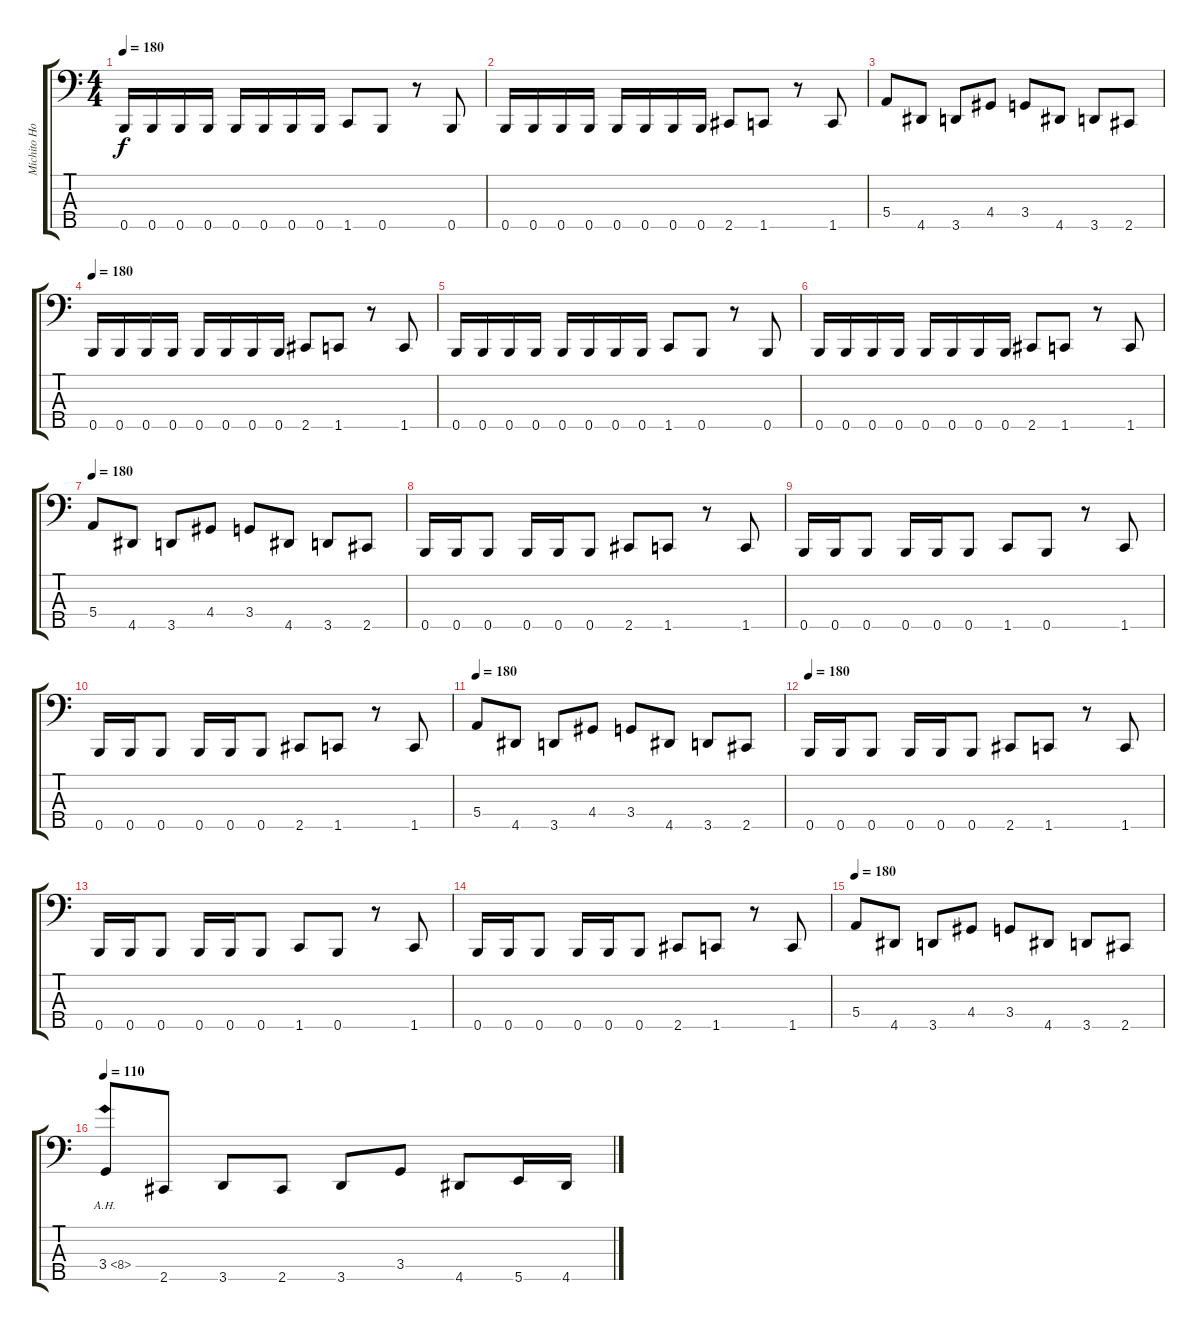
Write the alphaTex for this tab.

\track ("Michito Hoshi" "Michito Ho") {instrument electricbasspick}
\staff {score tabs}
\tuning (G2 D2 A1 E1 B0) {hide}
\ts (4 4)
\tempo 180
\clef f4
\ks c
0.5.16{dy f} 0.5.16 0.5.16 0.5.16 0.5.16 0.5.16 0.5.16 0.5.16 1.5.8 0.5.8 r.8 0.5.8 |
0.5.16 0.5.16 0.5.16 0.5.16 0.5.16 0.5.16 0.5.16 0.5.16 2.5.8 1.5.8 r.8 1.5.8 |
5.4.8 4.5.8 3.5.8 4.4.8 3.4.8 4.5.8 3.5.8 2.5.8 |
\tempo 180
0.5.16 0.5.16 0.5.16 0.5.16 0.5.16 0.5.16 0.5.16 0.5.16 2.5.8 1.5.8 r.8 1.5.8 |
0.5.16 0.5.16 0.5.16 0.5.16 0.5.16 0.5.16 0.5.16 0.5.16 1.5.8 0.5.8 r.8 0.5.8 |
0.5.16 0.5.16 0.5.16 0.5.16 0.5.16 0.5.16 0.5.16 0.5.16 2.5.8 1.5.8 r.8 1.5.8 |
\tempo 180
5.4.8 4.5.8 3.5.8 4.4.8 3.4.8 4.5.8 3.5.8 2.5.8 |
0.5.16 0.5.16 0.5.8 0.5.16 0.5.16 0.5.8 2.5.8 1.5.8 r.8 1.5.8 |
0.5.16 0.5.16 0.5.8 0.5.16 0.5.16 0.5.8 1.5.8 0.5.8 r.8 1.5.8 |
0.5.16 0.5.16 0.5.8 0.5.16 0.5.16 0.5.8 2.5.8 1.5.8 r.8 1.5.8 |
\tempo 180
5.4.8 4.5.8 3.5.8 4.4.8 3.4.8 4.5.8 3.5.8 2.5.8 |
\tempo 180
0.5.16 0.5.16 0.5.8 0.5.16 0.5.16 0.5.8 2.5.8 1.5.8 r.8 1.5.8 |
0.5.16 0.5.16 0.5.8 0.5.16 0.5.16 0.5.8 1.5.8 0.5.8 r.8 1.5.8 |
0.5.16 0.5.16 0.5.8 0.5.16 0.5.16 0.5.8 2.5.8 1.5.8 r.8 1.5.8 |
\tempo 180
5.4.8 4.5.8 3.5.8 4.4.8 3.4.8 4.5.8 3.5.8 2.5.8 |
\tempo 120
\tempo 110
3.4{ah 5}.8 2.5.8 3.5.8 2.5.8 3.5.8 3.4.8 4.5.8 5.5.16 4.5.16
